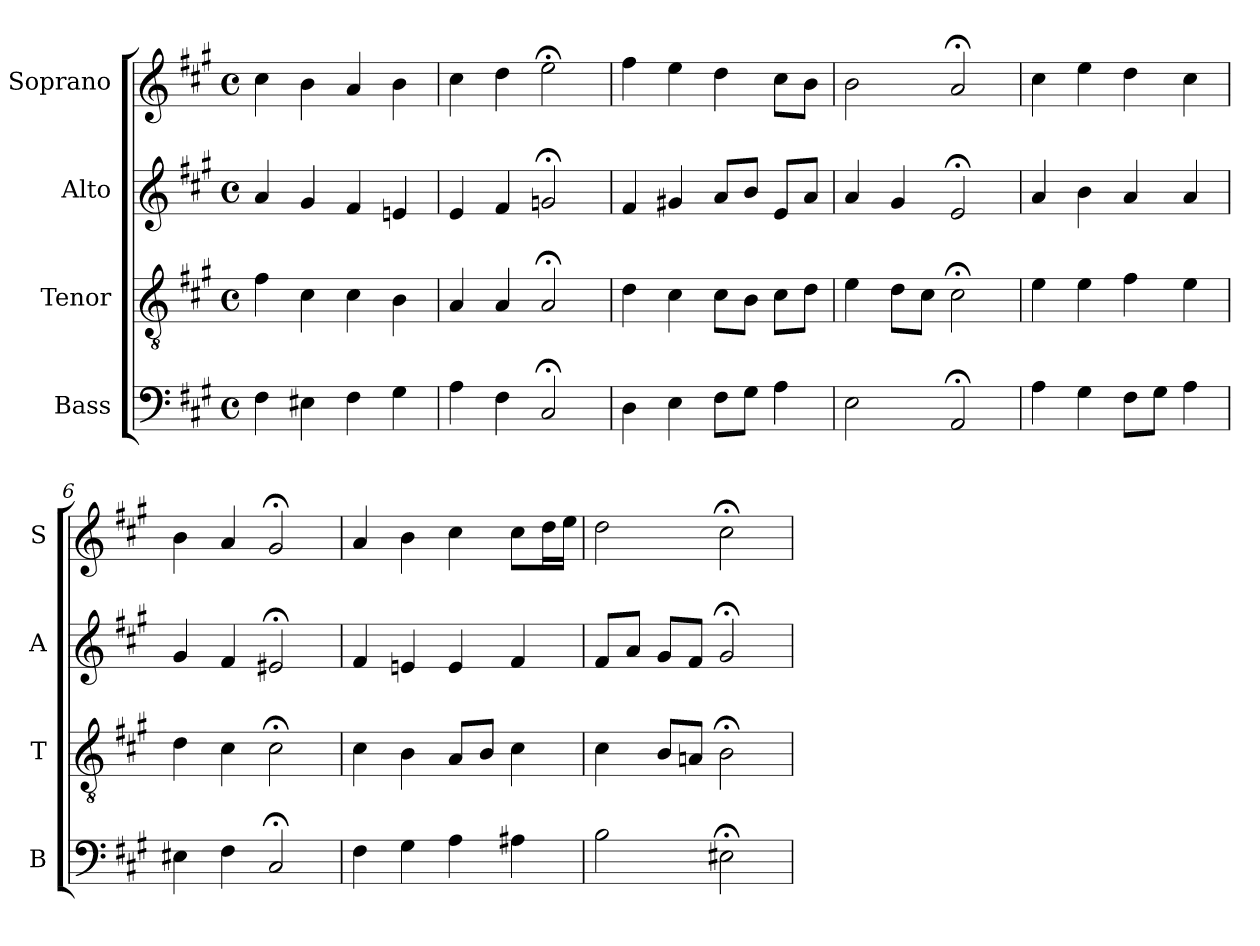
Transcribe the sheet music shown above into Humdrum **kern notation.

**kern	**kern	**kern	**kern
*part4	*part3	*part2	*part1
*staff4	*staff3	*staff2	*staff1
*I"Bass	*I"Tenor	*I"Alto	*I"Soprano
*I'B	*I'T	*I'A	*I'S
*clefF4	*clefGv2	*clefG2	*clefG2
*k[f#c#g#]	*k[f#c#g#]	*k[f#c#g#]	*k[f#c#g#]
*A:	*A:	*A:	*A:
*M4/4	*M4/4	*M4/4	*M4/4
*met(c)	*met(c)	*met(c)	*met(c)
*MM100	*MM100	*MM100	*MM100
=1	=1	=1	=1
4F#	4f#	4a	4cc#
4E#X	4c#	4g#	4b
4F#	4c#	4f#	4a
4G#	4B	4en	4b
=2	=2	=2	=2
4A	4A	4e	4cc#
4F#	4A	4f#	4dd
2C#;<	2A;<	2gn;<	2ee;<
=3	=3	=3	=3
4D	4d	4f#	4ff#
4E	4c#	4g#X	4ee
8F#L	8c#L	8aL	4dd
8G#J	8BJ	8bJ	.
4A	8c#L	8eL	8cc#L
.	8dJ	8aJ	8bJ
=4	=4	=4	=4
2E	4e	4a	2b
.	8dL	4g#	.
.	8c#J	.	.
2AA;<	2c#;<	2e;<	2a;<
=5	=5	=5	=5
4A	4e	4a	4cc#
4G#	4e	4b	4ee
8F#L	4f#	4a	4dd
8G#J	.	.	.
4A	4e	4a	4cc#
=6	=6	=6	=6
4E#X	4d	4g#	4b
4F#	4c#	4f#	4a
2C#;<	2c#;<	2e#X;<	2g#;<
=7	=7	=7	=7
4F#	4c#	4f#	4a
4G#	4B	4en	4b
4A	8AL	4e	4cc#
.	8BJ	.	.
4A#X	4c#	4f#	8cc#L
.	.	.	16ddL
.	.	.	16eeJJ
=8	=8	=8	=8
2B	4c#	8f#L	2dd
.	.	8aJ	.
.	8BL	8g#L	.
.	8AnJ	8f#J	.
2E#X;<	2B;<	2g#;<	2cc#;<
=	=	=	=
*-	*-	*-	*-
